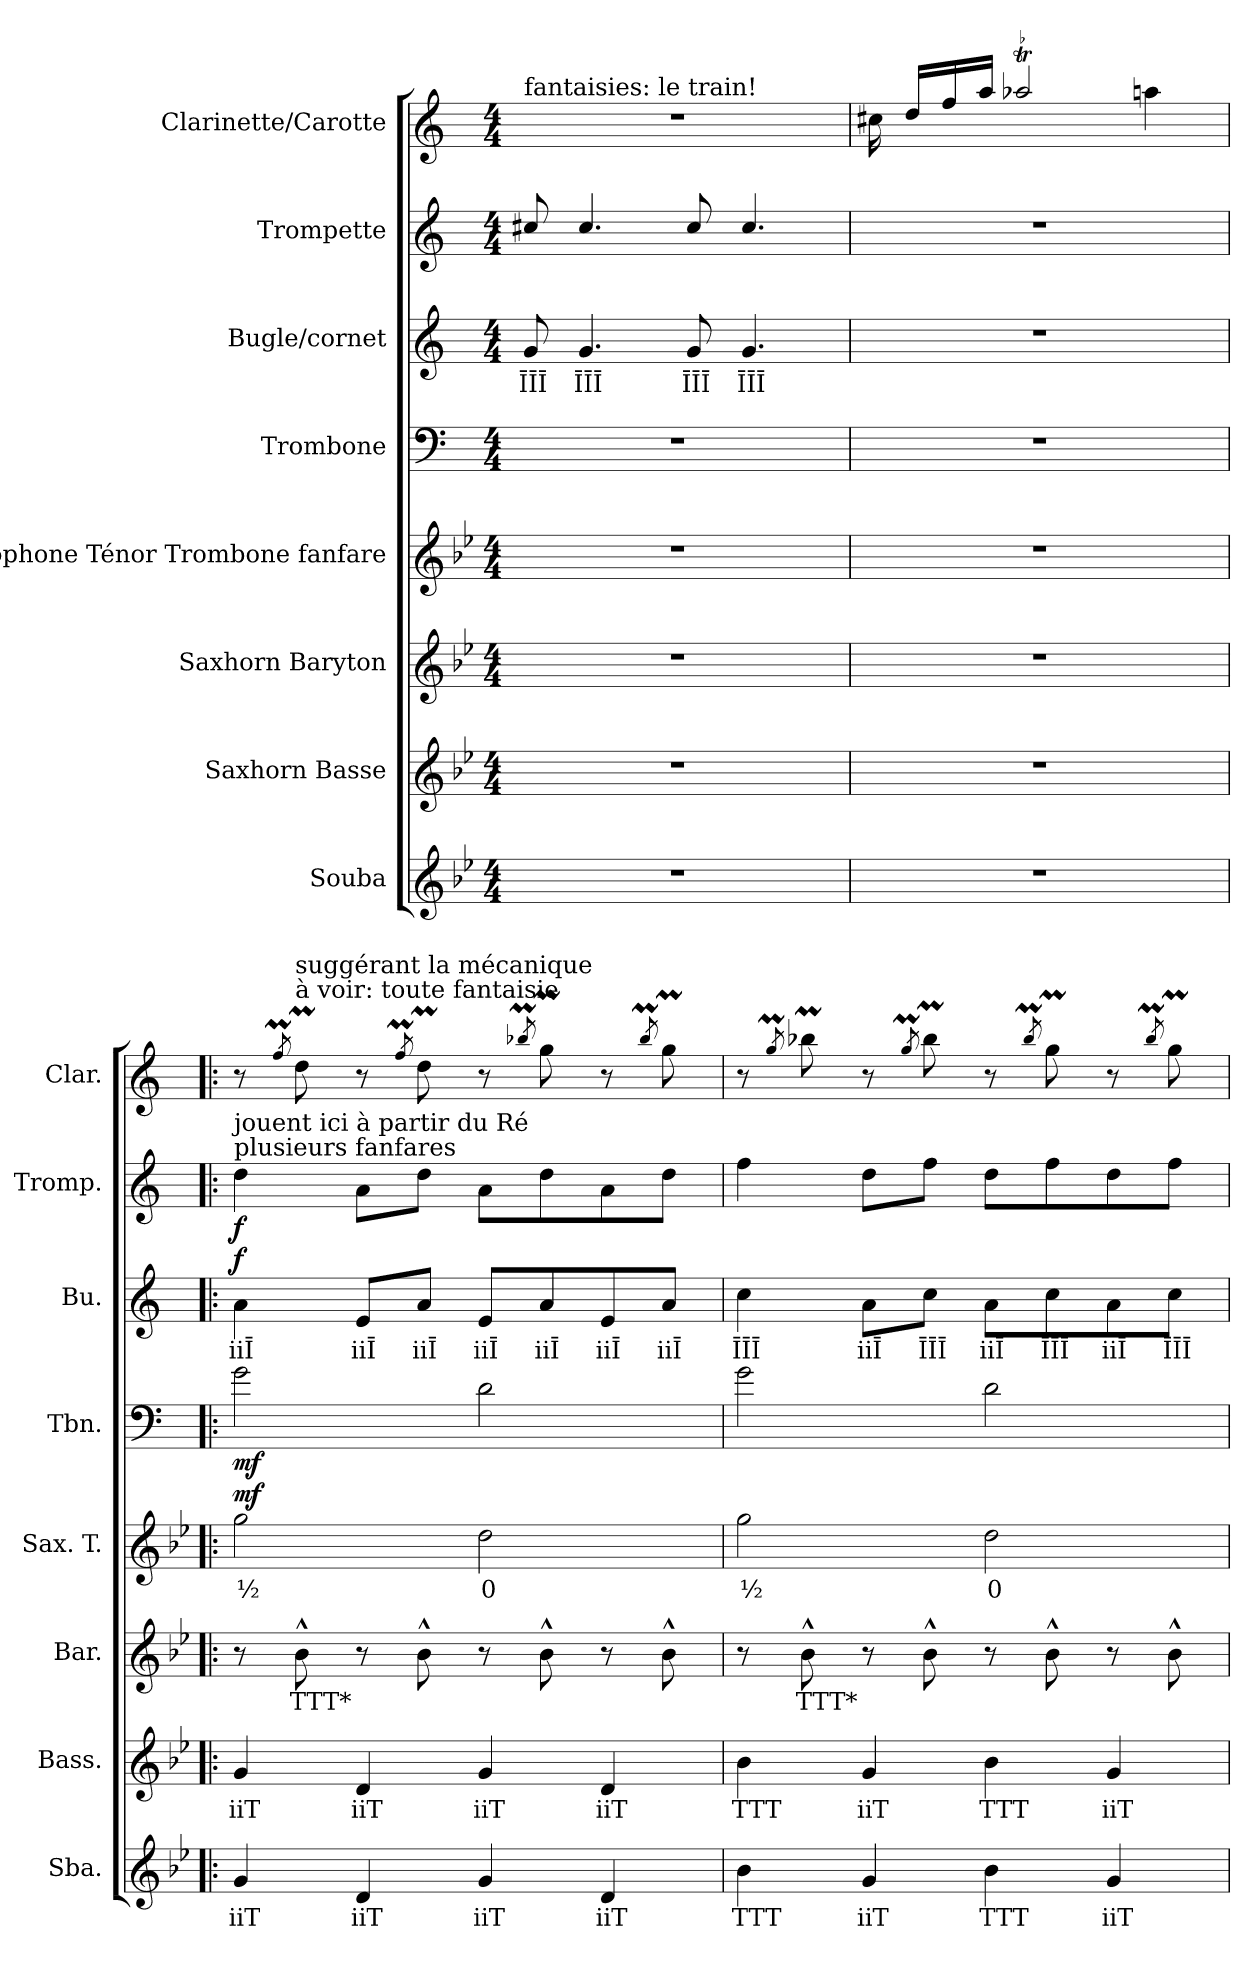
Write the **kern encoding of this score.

**kern	**text	**kern	**text	**kern	**text	**kern	**text	**dynam	**kern	**dynam	**kern	**text	**dynam	**kern	**dynam	**kern
*part8	*part8	*part7	*part7	*part6	*part6	*part5	*part5	*part5	*part4	*part4	*part3	*part3	*part3	*part2	*part2	*part1
*staff8	*staff8	*staff7	*staff7	*staff6	*staff6	*staff5	*staff5	*staff5	*staff4	*staff4	*staff3	*staff3	*staff3	*staff2	*staff2	*staff1
*I"Souba	*	*I"Saxhorn Basse	*	*I"Saxhorn Baryton	*	*I"Saxophone Ténor Trombone fanfare	*	*	*I"Trombone	*	*I"Bugle/cornet	*	*	*I"Trompette	*	*I"Clarinette/Carotte
*I'Sba.	*	*I'Bass.	*	*I'Bar.	*	*I'Sax. T.	*	*	*I'Tbn.	*	*I'Bu.	*	*	*I'Tromp.	*	*I'Clar.
*clefG2	*	*clefG2	*	*clefG2	*	*clefG2	*	*	*clefF4	*	*clefG2	*	*	*clefG2	*	*clefG2
*ITrd15c26	*	*ITrd8c14	*	*ITrd8c14	*	*ITrd8c14	*	*	*	*	*ITrd1c2	*	*	*ITrd1c2	*	*ITrd1c2
*k[b-e-]	*	*k[b-e-]	*	*k[b-e-]	*	*k[b-e-]	*	*	*k[]	*	*k[b-e-]	*	*	*k[b-e-]	*	*k[b-e-]
*M4/4	*	*M4/4	*	*M4/4	*	*M4/4	*	*	*M4/4	*	*M4/4	*	*	*M4/4	*	*M4/4
=	=	=	=	=	=	=	=	=	=	=	=	=	=	=	=	=
!	!	!	!	!	!	!	!	!	!	!	!	!	!	!	!	!LO:TX:a:t=fantaisies&colon; le train!
!	!	!	!	!	!	!	!	!	!	!	!	!LO:LY:b	!	!	!	!
1r	.	1r	.	1r	.	1r	.	.	1r	.	8f/	ĪĪĪ	.	8bn/	.	1r
!	!	!	!	!	!	!	!	!	!	!	!	!LO:LY:b	!	!	!	!
.	.	.	.	.	.	.	.	.	.	.	4.f/	ĪĪĪ	.	4.b/	.	.
!	!	!	!	!	!	!	!	!	!	!	!	!LO:LY:b	!	!	!	!
.	.	.	.	.	.	.	.	.	.	.	8f/	ĪĪĪ	.	8b/	.	.
!	!	!	!	!	!	!	!	!	!	!	!	!LO:LY:b	!	!	!	!
.	.	.	.	.	.	.	.	.	.	.	4.f/	ĪĪĪ	.	4.b/	.	.
=	=	=	=	=	=	=	=	=	=	=	=	=	=	=	=	=
1r	.	1r	.	1r	.	1r	.	.	1r	.	1r	.	.	1r	.	16bn\
.	.	.	.	.	.	.	.	.	.	.	.	.	.	.	.	16cc/LL
.	.	.	.	.	.	.	.	.	.	.	.	.	.	.	.	16ee-/
.	.	.	.	.	.	.	.	.	.	.	.	.	.	.	.	16gg/JJ
.	.	.	.	.	.	.	.	.	.	.	.	.	.	.	.	2gg-XT/
.	.	.	.	.	.	.	.	.	.	.	.	.	.	.	.	4ggn\
=1!|:	=1!|:	=1!|:	=1!|:	=1!|:	=1!|:	=1!|:	=1!|:	=1!|:	=1!|:	=1!|:	=1!|:	=1!|:	=1!|:	=1!|:	=1!|:	=1!|:
!!LO:REH:place=s1:a:B:fs=14:t=A
*	*	*	*	*	*	*	*	*	*	*	*	*	*	*	*	*MM140
!	!	!	!	!	!	!	!	!	!	!	!	!	!	!LO:TX:a:t=plusieurs fanfares	!	!
!	!	!	!	!	!	!	!	!	!	!	!	!	!	!LO:TX:a:t=jouent ici à partir du Ré	!	!
!	!LO:LY:b	!	!LO:LY:b	!	!	!	!LO:LY:b	!LO:DY:b	!	!LO:DY:b	!	!LO:LY:b	!LO:DY:b	!	!LO:DY:b	!
4GG/	iiT	4G/	iiT	8r	.	2g\	½	mf	2g\	mf	4g\	iiĪ	f	4cc\	f	8r
.	.	.	.	.	.	.	.	.	.	.	.	.	.	.	.	8qee-M/
!	!	!	!	!	!	!	!	!	!	!	!	!	!	!	!	!LO:TX:a:t=à voir&colon; toute fantaisie
!	!	!	!	!	!	!	!	!	!	!	!	!	!	!	!	!LO:TX:a:t=suggérant la mécanique
!	!	!	!	!	!LO:LY:b	!	!	!	!	!	!	!	!	!	!	!
.	.	.	.	8B-^^\	TTT*	.	.	.	.	.	.	.	.	.	.	8ccM\
!	!LO:LY:b	!	!LO:LY:b	!	!	!	!	!	!	!	!	!LO:LY:b	!	!	!	!
4DD/	iiT	4D/	iiT	8r	.	.	.	.	.	.	8d/L	iiĪ	.	8g\L	.	8r
.	.	.	.	.	.	.	.	.	.	.	.	.	.	.	.	8qee-M/
!	!	!	!	!	!	!	!	!	!	!	!	!LO:LY:b	!	!	!	!
.	.	.	.	8B-^^\	.	.	.	.	.	.	8g/J	iiĪ	.	8cc\J	.	8ccM\
!	!LO:LY:b	!	!LO:LY:b	!	!	!	!LO:LY:b	!	!	!	!	!LO:LY:b	!	!	!	!
4GG/	iiT	4G/	iiT	8r	.	2d\	0	.	2d\	.	8d/L	iiĪ	.	8g\L	.	8r
.	.	.	.	.	.	.	.	.	.	.	.	.	.	.	.	8qaa-XM/
!	!	!	!	!	!	!	!	!	!	!	!	!LO:LY:b	!	!	!	!
.	.	.	.	8B-^^\	.	.	.	.	.	.	8g/	iiĪ	.	8cc\	.	8ffM\
!	!LO:LY:b	!	!LO:LY:b	!	!	!	!	!	!	!	!	!LO:LY:b	!	!	!	!
4DD/	iiT	4D/	iiT	8r	.	.	.	.	.	.	8d/	iiĪ	.	8g\	.	8r
.	.	.	.	.	.	.	.	.	.	.	.	.	.	.	.	8qaa-M/
!	!	!	!	!	!	!	!	!	!	!	!	!LO:LY:b	!	!	!	!
.	.	.	.	8B-^^\	.	.	.	.	.	.	8g/J	iiĪ	.	8cc\J	.	8ffM\
!!LO:PB:g=z
=2	=2	=2	=2	=2	=2	=2	=2	=2	=2	=2	=2	=2	=2	=2	=2	=2
!	!LO:LY:b	!	!LO:LY:b	!	!	!	!LO:LY:b	!	!	!	!	!LO:LY:b	!	!	!	!
4BB-\	TTT	4B-\	TTT	8r	.	2g\	½	.	2g\	.	4b-\	ĪĪĪ	.	4ee-\	.	8r
.	.	.	.	.	.	.	.	.	.	.	.	.	.	.	.	8qffM/
!	!	!	!	!	!LO:LY:b	!	!	!	!	!	!	!	!	!	!	!
.	.	.	.	8B-^^\	TTT*	.	.	.	.	.	.	.	.	.	.	8aa-XM\
!	!LO:LY:b	!	!LO:LY:b	!	!	!	!	!	!	!	!	!LO:LY:b	!	!	!	!
4GG/	iiT	4G/	iiT	8r	.	.	.	.	.	.	8g\L	iiĪ	.	8cc\L	.	8r
.	.	.	.	.	.	.	.	.	.	.	.	.	.	.	.	8qffM/
!	!	!	!	!	!	!	!	!	!	!	!	!LO:LY:b	!	!	!	!
.	.	.	.	8B-^^\	.	.	.	.	.	.	8b-\J	ĪĪĪ	.	8ee-\J	.	8aa-M\
!	!LO:LY:b	!	!LO:LY:b	!	!	!	!LO:LY:b	!	!	!	!	!LO:LY:b	!	!	!	!
4BB-\	TTT	4B-\	TTT	8r	.	2d\	0	.	2d\	.	8g\L	iiĪ	.	8cc\L	.	8r
.	.	.	.	.	.	.	.	.	.	.	.	.	.	.	.	8qaa-M/
!	!	!	!	!	!	!	!	!	!	!	!	!LO:LY:b	!	!	!	!
.	.	.	.	8B-^^\	.	.	.	.	.	.	8b-\	ĪĪĪ	.	8ee-\	.	8ffM\
!	!LO:LY:b	!	!LO:LY:b	!	!	!	!	!	!	!	!	!LO:LY:b	!	!	!	!
4GG/	iiT	4G/	iiT	8r	.	.	.	.	.	.	8g\	iiĪ	.	8cc\	.	8r
.	.	.	.	.	.	.	.	.	.	.	.	.	.	.	.	8qaa-M/
!	!	!	!	!	!	!	!	!	!	!	!	!LO:LY:b	!	!	!	!
.	.	.	.	8B-^^\	.	.	.	.	.	.	8b-\J	ĪĪĪ	.	8ee-\J	.	8ffM\
=	=	=	=	=	=	=	=	=	=	=	=	=	=	=	=	=
*-	*-	*-	*-	*-	*-	*-	*-	*-	*-	*-	*-	*-	*-	*-	*-	*-
